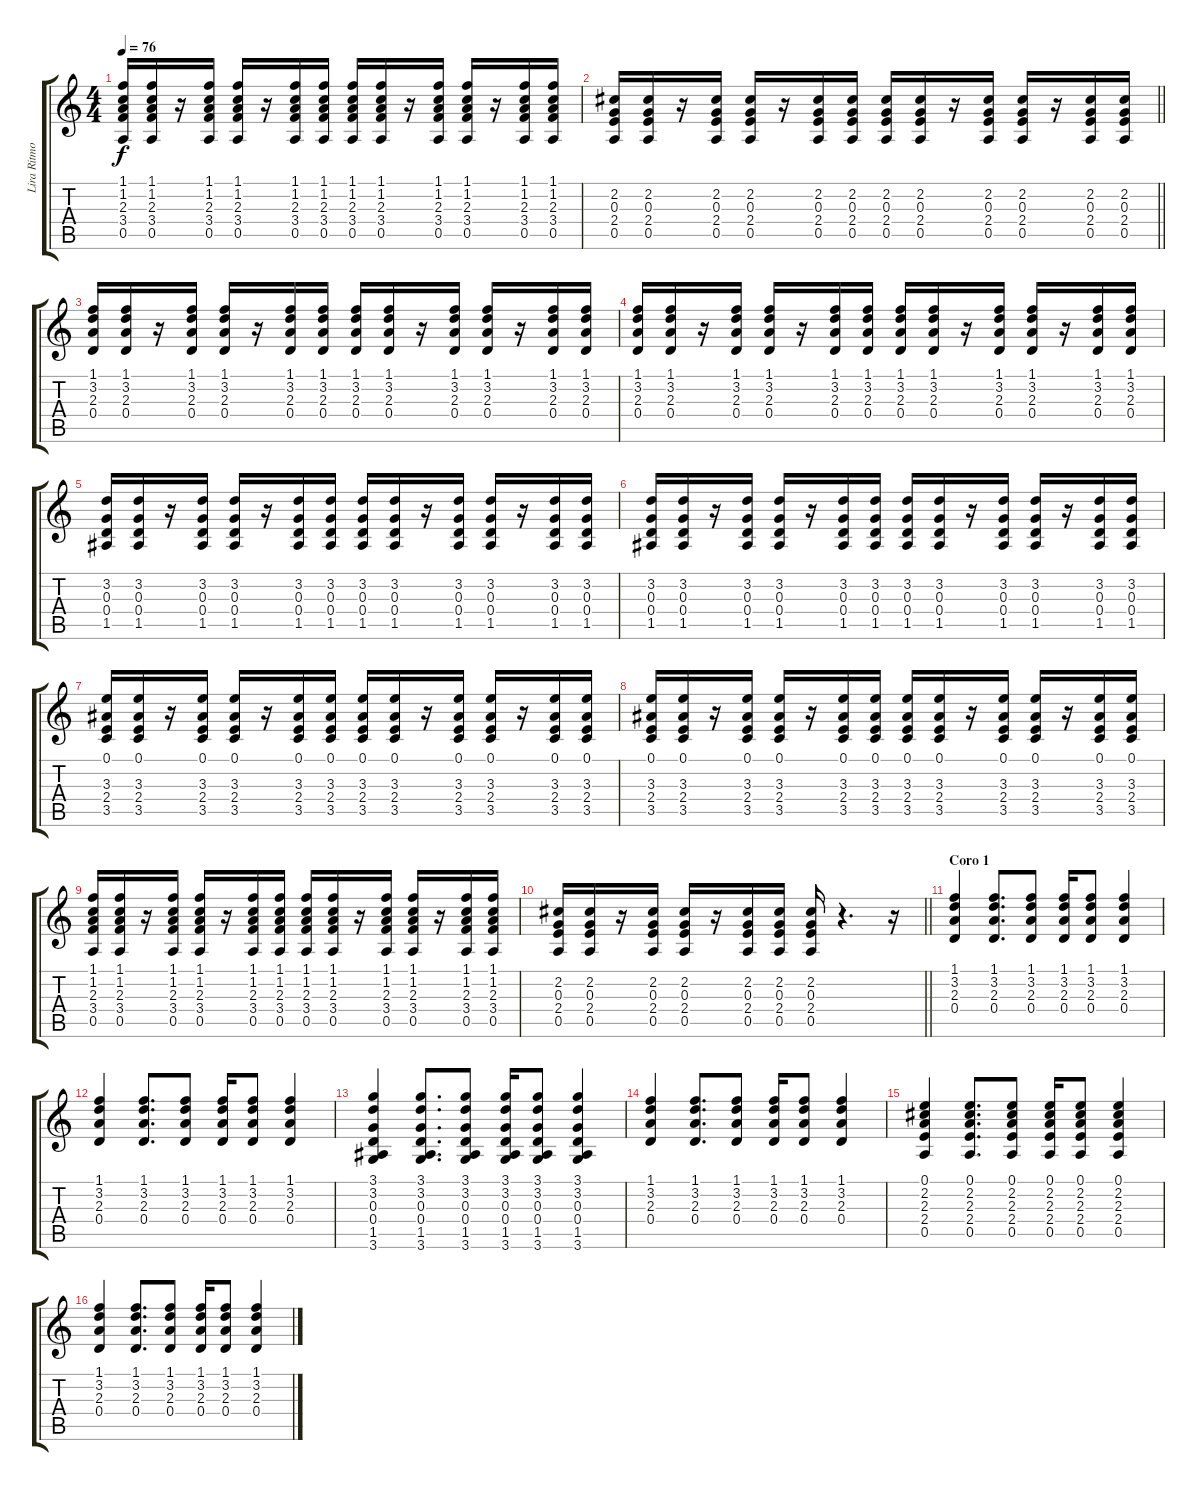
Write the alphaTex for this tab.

\track ("Lira Ritmo" "Lira Ritmo") {instrument acousticguitarsteel}
\staff {score tabs}
\tuning (E4 B3 G3 D3 A2 E2) {hide}
\ts (4 4)
\tempo 76
\clef g2
\ks c
(1.1 1.2 2.3 3.4 0.5).16{dy f} (1.1 1.2 2.3 3.4 0.5).16 r.16 (1.1 1.2 2.3 3.4 0.5).16 (1.1 1.2 2.3 3.4 0.5).16 r.16 (1.1 1.2 2.3 3.4 0.5).16 (1.1 1.2 2.3 3.4 0.5).16 (1.1 1.2 2.3 3.4 0.5).16 (1.1 1.2 2.3 3.4 0.5).16 r.16 (1.1 1.2 2.3 3.4 0.5).16 (1.1 1.2 2.3 3.4 0.5).16 r.16 (1.1 1.2 2.3 3.4 0.5).16 (1.1 1.2 2.3 3.4 0.5).16 |
\barLineRight lightlight
(2.2 0.3 2.4 0.5).16 (2.2 0.3 2.4 0.5).16 r.16 (2.2 0.3 2.4 0.5).16 (2.2 0.3 2.4 0.5).16 r.16 (2.2 0.3 2.4 0.5).16 (2.2 0.3 2.4 0.5).16 (2.2 0.3 2.4 0.5).16 (2.2 0.3 2.4 0.5).16 r.16 (2.2 0.3 2.4 0.5).16 (2.2 0.3 2.4 0.5).16 r.16 (2.2 0.3 2.4 0.5).16 (2.2 0.3 2.4 0.5).16 |
\section ("" "")
(1.1 3.2 2.3 0.4).16 (1.1 3.2 2.3 0.4).16 r.16 (1.1 3.2 2.3 0.4).16 (1.1 3.2 2.3 0.4).16 r.16 (1.1 3.2 2.3 0.4).16 (1.1 3.2 2.3 0.4).16 (1.1 3.2 2.3 0.4).16 (1.1 3.2 2.3 0.4).16 r.16 (1.1 3.2 2.3 0.4).16 (1.1 3.2 2.3 0.4).16 r.16 (1.1 3.2 2.3 0.4).16 (1.1 3.2 2.3 0.4).16 |
(1.1 3.2 2.3 0.4).16 (1.1 3.2 2.3 0.4).16 r.16 (1.1 3.2 2.3 0.4).16 (1.1 3.2 2.3 0.4).16 r.16 (1.1 3.2 2.3 0.4).16 (1.1 3.2 2.3 0.4).16 (1.1 3.2 2.3 0.4).16 (1.1 3.2 2.3 0.4).16 r.16 (1.1 3.2 2.3 0.4).16 (1.1 3.2 2.3 0.4).16 r.16 (1.1 3.2 2.3 0.4).16 (1.1 3.2 2.3 0.4).16 |
(3.2 0.3 0.4 1.5).16{balance 8} (3.2 0.3 0.4 1.5).16 r.16 (3.2 0.3 0.4 1.5).16 (3.2 0.3 0.4 1.5).16 r.16 (3.2 0.3 0.4 1.5).16 (3.2 0.3 0.4 1.5).16 (3.2 0.3 0.4 1.5).16 (3.2 0.3 0.4 1.5).16 r.16 (3.2 0.3 0.4 1.5).16 (3.2 0.3 0.4 1.5).16 r.16 (3.2 0.3 0.4 1.5).16 (3.2 0.3 0.4 1.5).16 |
(3.2 0.3 0.4 1.5).16{balance 8} (3.2 0.3 0.4 1.5).16 r.16 (3.2 0.3 0.4 1.5).16 (3.2 0.3 0.4 1.5).16 r.16 (3.2 0.3 0.4 1.5).16 (3.2 0.3 0.4 1.5).16 (3.2 0.3 0.4 1.5).16 (3.2 0.3 0.4 1.5).16 r.16 (3.2 0.3 0.4 1.5).16 (3.2 0.3 0.4 1.5).16 r.16 (3.2 0.3 0.4 1.5).16 (3.2 0.3 0.4 1.5).16 |
(0.1 3.3 2.4 3.5).16 (0.1 3.3 2.4 3.5).16 r.16 (0.1 3.3 2.4 3.5).16 (0.1 3.3 2.4 3.5).16 r.16 (0.1 3.3 2.4 3.5).16 (0.1 3.3 2.4 3.5).16 (0.1 3.3 2.4 3.5).16 (0.1 3.3 2.4 3.5).16 r.16 (0.1 3.3 2.4 3.5).16 (0.1 3.3 2.4 3.5).16 r.16 (0.1 3.3 2.4 3.5).16 (0.1 3.3 2.4 3.5).16 |
(0.1 3.3 2.4 3.5).16 (0.1 3.3 2.4 3.5).16 r.16 (0.1 3.3 2.4 3.5).16 (0.1 3.3 2.4 3.5).16 r.16 (0.1 3.3 2.4 3.5).16 (0.1 3.3 2.4 3.5).16 (0.1 3.3 2.4 3.5).16 (0.1 3.3 2.4 3.5).16 r.16 (0.1 3.3 2.4 3.5).16 (0.1 3.3 2.4 3.5).16 r.16 (0.1 3.3 2.4 3.5).16 (0.1 3.3 2.4 3.5).16 |
(1.1 1.2 2.3 3.4 0.5).16 (1.1 1.2 2.3 3.4 0.5).16 r.16 (1.1 1.2 2.3 3.4 0.5).16 (1.1 1.2 2.3 3.4 0.5).16 r.16 (1.1 1.2 2.3 3.4 0.5).16 (1.1 1.2 2.3 3.4 0.5).16 (1.1 1.2 2.3 3.4 0.5).16 (1.1 1.2 2.3 3.4 0.5).16 r.16 (1.1 1.2 2.3 3.4 0.5).16 (1.1 1.2 2.3 3.4 0.5).16 r.16 (1.1 1.2 2.3 3.4 0.5).16 (1.1 1.2 2.3 3.4 0.5).16 |
\barLineRight lightlight
(2.2 0.3 2.4 0.5).16 (2.2 0.3 2.4 0.5).16 r.16 (2.2 0.3 2.4 0.5).16 (2.2 0.3 2.4 0.5).16 r.16 (2.2 0.3 2.4 0.5).16 (2.2 0.3 2.4 0.5).16 (2.2 0.3 2.4 0.5).16 r.4{d} r.16 |
\section ("" "Coro 1")
(1.1 3.2 2.3 0.4).4 (1.1 3.2 2.3 0.4).8{d} (1.1 3.2 2.3 0.4).8 (1.1 3.2 2.3 0.4).16 (1.1 3.2 2.3 0.4).8 (1.1 3.2 2.3 0.4).4 |
(1.1 3.2 2.3 0.4).4 (1.1 3.2 2.3 0.4).8{d} (1.1 3.2 2.3 0.4).8 (1.1 3.2 2.3 0.4).16 (1.1 3.2 2.3 0.4).8 (1.1 3.2 2.3 0.4).4 |
(3.1 3.2 0.3 0.4 1.5 3.6).4{balance 8} (3.1 3.2 0.3 0.4 1.5 3.6).8{d balance 8} (3.1 3.2 0.3 0.4 1.5 3.6).8{balance 8} (3.1 3.2 0.3 0.4 1.5 3.6).16{balance 8} (3.1 3.2 0.3 0.4 1.5 3.6).8 (3.1 3.2 0.3 0.4 1.5 3.6).4 |
(1.1 3.2 2.3 0.4).4{balance 8} (1.1 3.2 2.3 0.4).8{d} (1.1 3.2 2.3 0.4).8 (1.1 3.2 2.3 0.4).16 (1.1 3.2 2.3 0.4).8 (1.1 3.2 2.3 0.4).4 |
(0.1 2.2 2.3 2.4 0.5).4 (0.1 2.2 2.3 2.4 0.5).8{d balance 8} (0.1 2.2 2.3 2.4 0.5).8 (0.1 2.2 2.3 2.4 0.5).16 (0.1 2.2 2.3 2.4 0.5).8 (0.1 2.2 2.3 2.4 0.5).4 |
(1.1 3.2 2.3 0.4).4{balance 8} (1.1 3.2 2.3 0.4).8{d} (1.1 3.2 2.3 0.4).8 (1.1 3.2 2.3 0.4).16 (1.1 3.2 2.3 0.4).8 (1.1 3.2 2.3 0.4).4
